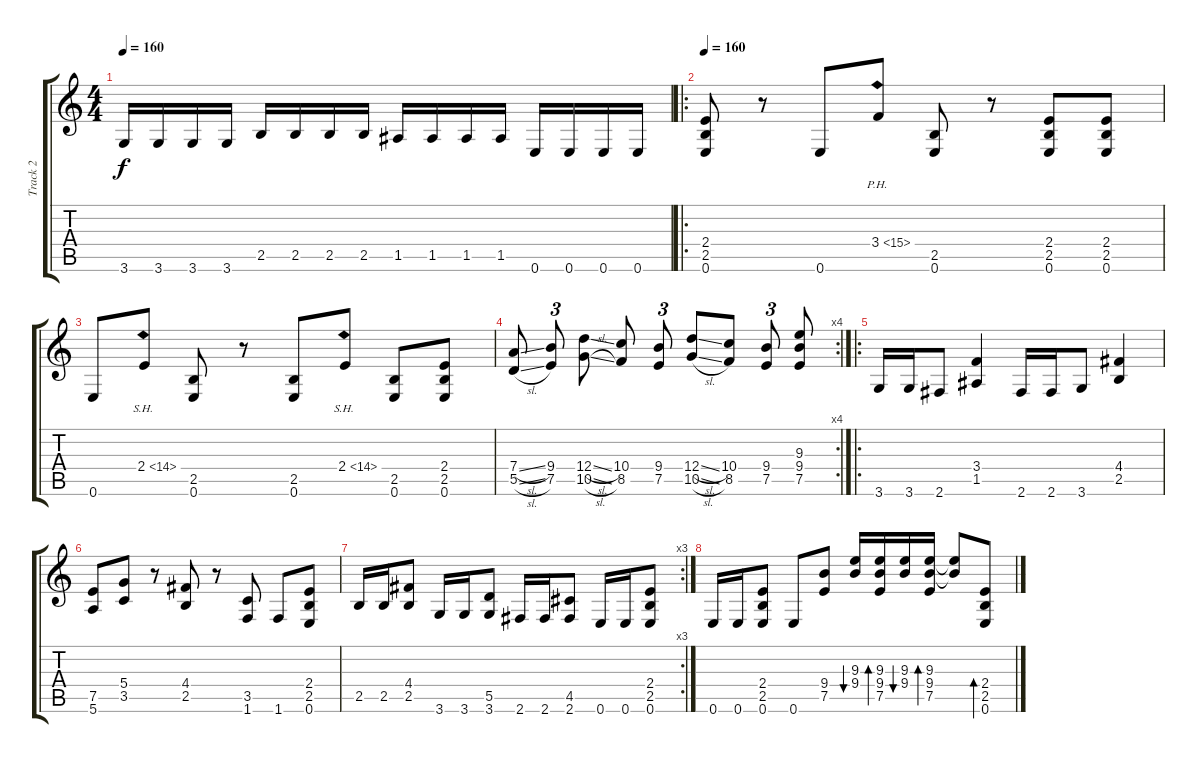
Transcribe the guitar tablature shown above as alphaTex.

\track ("Track 2" "Track 2") {instrument distortionguitar}
\staff {score tabs}
\tuning (E4 B3 G3 D3 A2 E2) {hide}
\ts (4 4)
\tempo 160
\clef g2
\ks c
3.6.16{dy f} 3.6.16 3.6.16 3.6.16 2.5.16 2.5.16 2.5.16 2.5.16 1.5.16 1.5.16 1.5.16 1.5.16 0.6.16 0.6.16 0.6.16 0.6.16 |
\ro
\tempo 160
(2.4 2.5 0.6).8 r.8 0.6.8 3.4{ph 12}.8 (2.5 0.6).8 r.8 (2.4 2.5 0.6).8 (2.4 2.5 0.6).8 |
0.6.8 2.4{sh 12}.8 (2.5 0.6).8 r.8 (2.5 0.6).8 2.4{sh 12}.8 (2.5 0.6).8 (2.4 2.5 0.6).8 |
\rc 4
(7.4{sl} 5.5{sl}).8 (9.4 7.5).8{tu (3 2)} (12.4{sl} 10.5{sl}).8 (10.4 8.5).8 (9.4 7.5).8{tu (3 2)} (12.4{sl} 10.5{sl}).8 (10.4 8.5).8 (9.4 7.5).8{tu (3 2)} (9.3 9.4 7.5).8 |
\ro
3.6.16 3.6.16 2.6.8 (3.4 1.5).4 2.6.16 2.6.16 3.6.8 (4.4 2.5).4 |
(7.5 5.6).8 (5.4 3.5).8 r.8 (4.4 2.5).8 r.8 (3.5 1.6).8 1.6.8 (2.4 2.5 0.6).8 |
\rc 3
2.5.16 2.5.16 (4.4 2.5).8 3.6.16 3.6.16 (5.5 3.6).8 2.6.16 2.6.16 (4.5 2.6).8 0.6.16 0.6.16 (2.4 2.5 0.6).8 |
0.6.16 0.6.16 (2.4 2.5 0.6).8 0.6.8 (9.4 7.5).8 (9.3 9.4).16{bu 60} (9.3 9.4 7.5).16{bd 60} (9.3 9.4).16{bu 60} (9.3 9.4 7.5).16{bd 60} (9.3{t} 9.4{t}).8 (2.4 2.5 0.6).8{bd 60}
